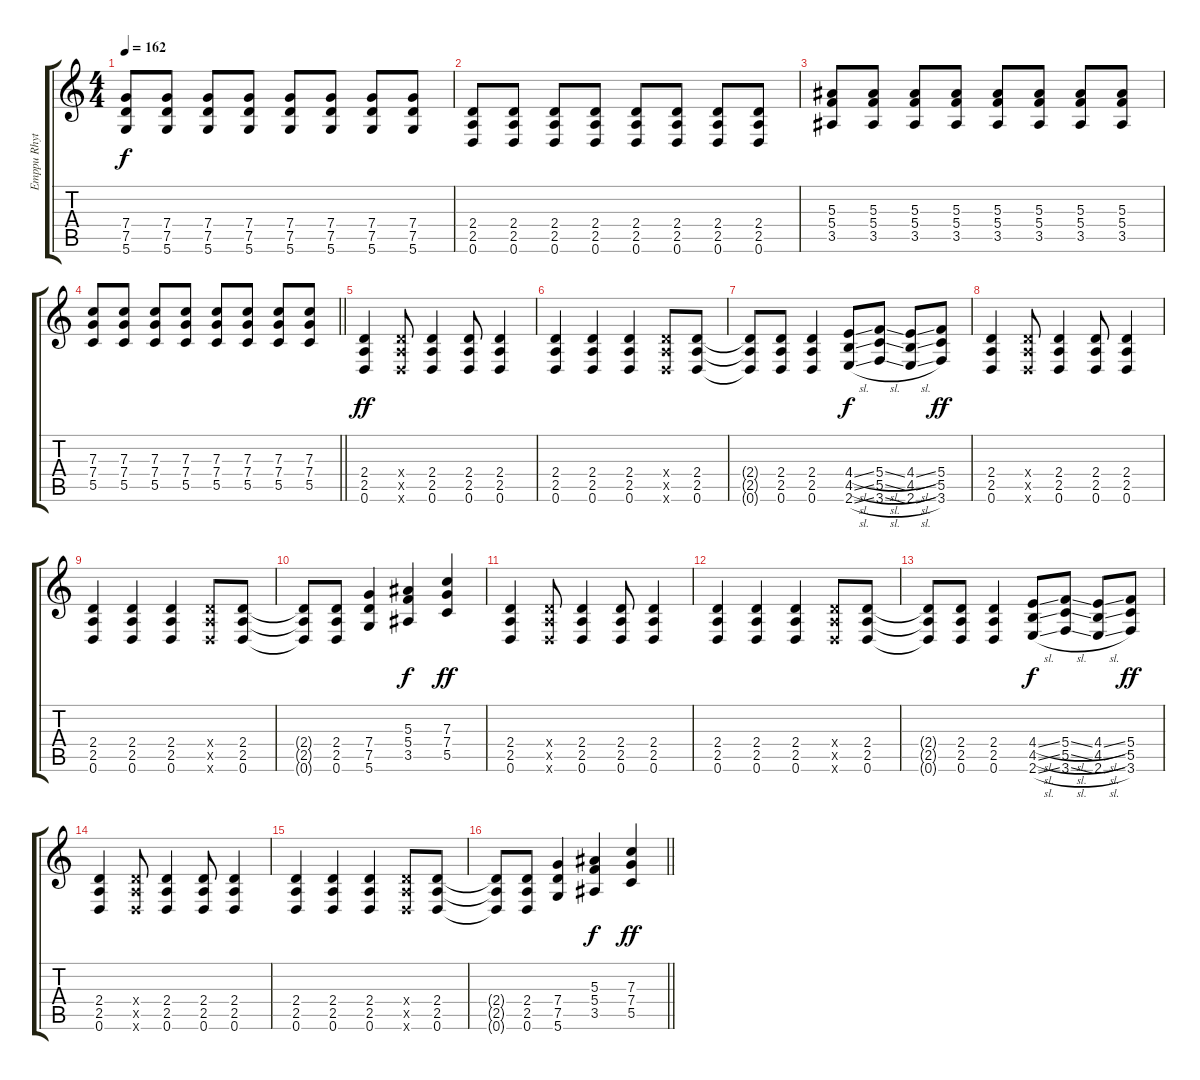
\track ("Emppu Rhythm" "Emppu Rhyt") {instrument overdrivenguitar}
\staff {score tabs}
\tuning (D4 A3 F3 C3 G2 D2) {hide}
\ts (4 4)
\tempo 162
\clef g2
\ks c
(7.4 7.5 5.6).8{dy f} (7.4 7.5 5.6).8 (7.4 7.5 5.6).8 (7.4 7.5 5.6).8 (7.4 7.5 5.6).8 (7.4 7.5 5.6).8 (7.4 7.5 5.6).8 (7.4 7.5 5.6).8 |
(2.4 2.5 0.6).8 (2.4 2.5 0.6).8 (2.4 2.5 0.6).8 (2.4 2.5 0.6).8 (2.4 2.5 0.6).8 (2.4 2.5 0.6).8 (2.4 2.5 0.6).8 (2.4 2.5 0.6).8 |
(5.3 5.4 3.5).8 (5.3 5.4 3.5).8 (5.3 5.4 3.5).8 (5.3 5.4 3.5).8 (5.3 5.4 3.5).8 (5.3 5.4 3.5).8 (5.3 5.4 3.5).8 (5.3 5.4 3.5).8 |
\barLineRight lightlight
(7.3 7.4 5.5).8 (7.3 7.4 5.5).8 (7.3 7.4 5.5).8 (7.3 7.4 5.5).8 (7.3 7.4 5.5).8 (7.3 7.4 5.5).8 (7.3 7.4 5.5).8 (7.3 7.4 5.5).8 |
(2.4 2.5 0.6).4{dy ff} (2.4{x} 2.5{x} 0.6{x}).8 (2.4 2.5 0.6).4 (2.4 2.5 0.6).8 (2.4 2.5 0.6).4 |
(2.4 2.5 0.6).4 (2.4 2.5 0.6).4 (2.4 2.5 0.6).4 (2.4{x} 2.5{x} 0.6{x}).8 (2.4 2.5 0.6).8 |
(2.4{t} 2.5{t} 0.6{t}).8 (2.4 2.5 0.6).8 (2.4 2.5 0.6).4 (4.4{sl} 4.5{sl} 2.6{sl}).8{dy f} (5.4{sl} 5.5{sl} 3.6{sl}).8 (4.4{sl} 4.5{sl} 2.6{sl}).8 (5.4 5.5 3.6).8{dy ff} |
(2.4 2.5 0.6).4 (2.4{x} 2.5{x} 0.6{x}).8 (2.4 2.5 0.6).4 (2.4 2.5 0.6).8 (2.4 2.5 0.6).4 |
(2.4 2.5 0.6).4 (2.4 2.5 0.6).4 (2.4 2.5 0.6).4 (2.4{x} 2.5{x} 0.6{x}).8 (2.4 2.5 0.6).8 |
(2.4{t} 2.5{t} 0.6{t}).8 (2.4 2.5 0.6).8 (7.4 7.5 5.6).4 (5.3 5.4 3.5).4{dy f} (7.3 7.4 5.5).4{dy ff} |
(2.4 2.5 0.6).4 (2.4{x} 2.5{x} 0.6{x}).8 (2.4 2.5 0.6).4 (2.4 2.5 0.6).8 (2.4 2.5 0.6).4 |
(2.4 2.5 0.6).4 (2.4 2.5 0.6).4 (2.4 2.5 0.6).4 (2.4{x} 2.5{x} 0.6{x}).8 (2.4 2.5 0.6).8 |
(2.4{t} 2.5{t} 0.6{t}).8 (2.4 2.5 0.6).8 (2.4 2.5 0.6).4 (4.4{sl} 4.5{sl} 2.6{sl}).8{dy f} (5.4{sl} 5.5{sl} 3.6{sl}).8 (4.4{sl} 4.5{sl} 2.6{sl}).8 (5.4 5.5 3.6).8{dy ff} |
(2.4 2.5 0.6).4 (2.4{x} 2.5{x} 0.6{x}).8 (2.4 2.5 0.6).4 (2.4 2.5 0.6).8 (2.4 2.5 0.6).4 |
(2.4 2.5 0.6).4 (2.4 2.5 0.6).4 (2.4 2.5 0.6).4 (2.4{x} 2.5{x} 0.6{x}).8 (2.4 2.5 0.6).8 |
\barLineRight lightlight
(2.4{t} 2.5{t} 0.6{t}).8 (2.4 2.5 0.6).8 (7.4 7.5 5.6).4 (5.3 5.4 3.5).4{dy f} (7.3 7.4 5.5).4{dy ff}
